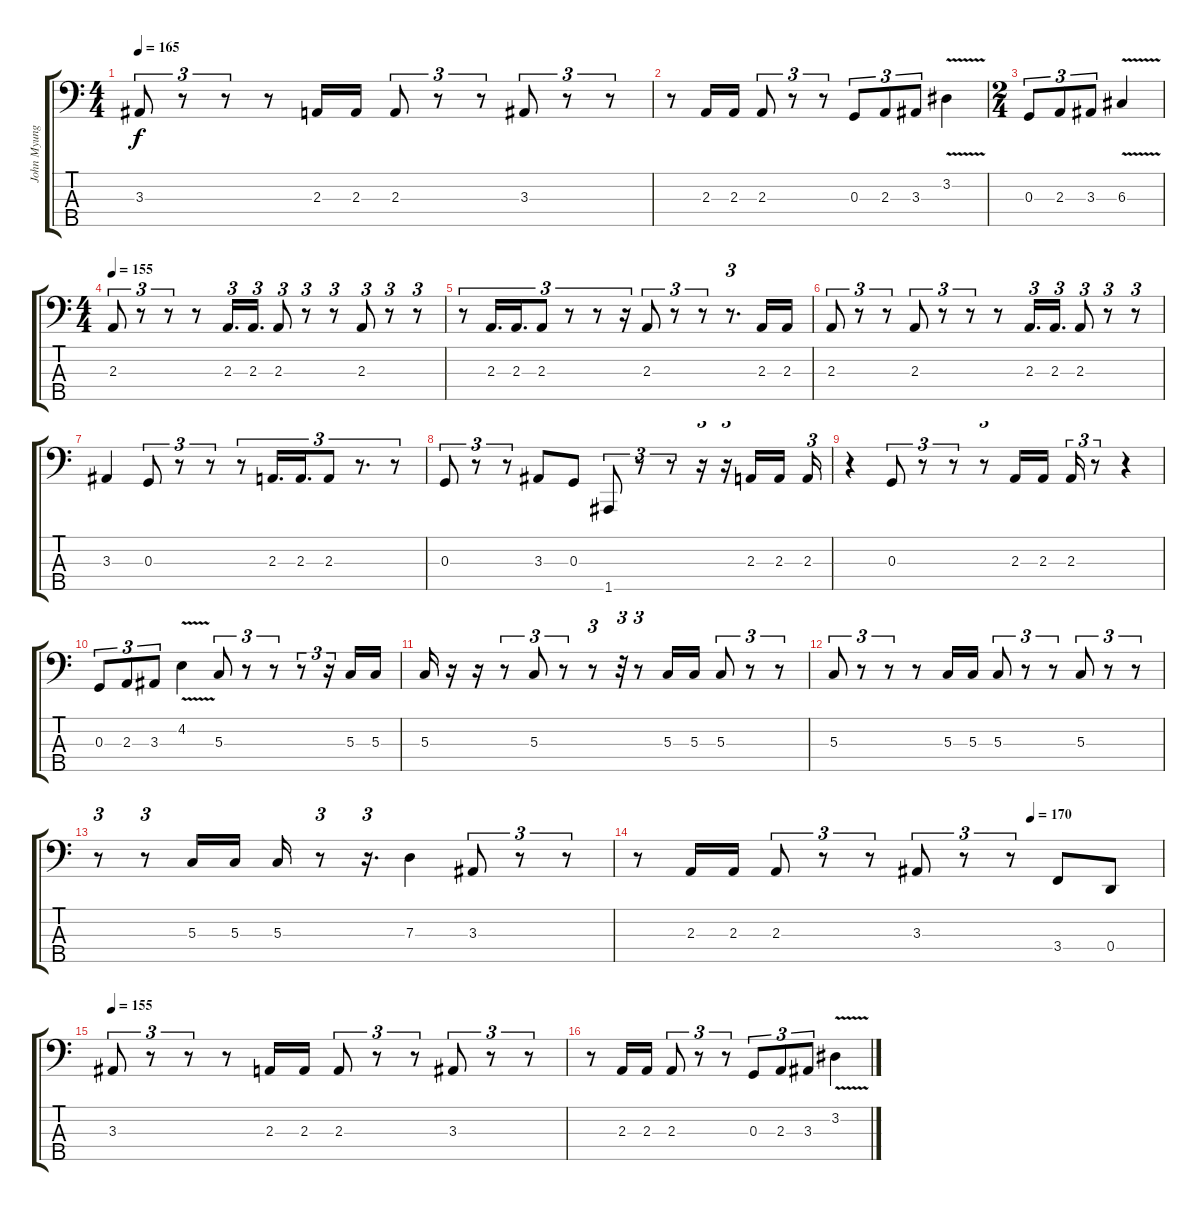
\track ("John Myung" "John Myung") {instrument electricbassfinger}
\staff {score tabs}
\tuning (F2 C2 G1 D1 A0) {hide}
\ts (4 4)
\tempo 155
\tempo 165
\clef f4
\ks c
3.3.8{tu (3 2) dy f} r.8{tu (3 2)} r.8{tu (3 2)} r.8 2.3.16 2.3.16 2.3.8{tu (3 2)} r.8{tu (3 2)} r.8{tu (3 2)} 3.3.8{tu (3 2)} r.8{tu (3 2)} r.8{tu (3 2)} |
r.8 2.3.16 2.3.16 2.3.8{tu (3 2)} r.8{tu (3 2)} r.8{tu (3 2)} 0.3.8{tu (3 2)} 2.3.8{tu (3 2)} 3.3.8{tu (3 2)} 3.2{v}.4 |
\ts (2 4)
0.3.8{tu (3 2)} 2.3.8{tu (3 2)} 3.3.8{tu (3 2)} 6.3{v}.4 |
\ts (4 4)
\tempo 155
2.3.8{tu (3 2)} r.8{tu (3 2)} r.8{tu (3 2)} r.8 2.3.16{d tu (3 2)} 2.3.16{d tu (3 2)} 2.3.8{tu (3 2)} r.8{tu (3 2)} r.8{tu (3 2)} 2.3.8{tu (3 2)} r.8{tu (3 2)} r.8{tu (3 2)} |
r.8{tu (3 2)} 2.3.16{d tu (3 2)} 2.3.16{d tu (3 2)} 2.3.8{tu (3 2)} r.8{tu (3 2)} r.8{tu (3 2)} r.16{tu (3 2)} 2.3.8{tu (3 2)} r.8{tu (3 2)} r.8{tu (3 2)} r.8{d tu (3 2)} 2.3.16 2.3.16 |
2.3.8{tu (3 2)} r.8{tu (3 2)} r.8{tu (3 2)} 2.3.8{tu (3 2)} r.8{tu (3 2)} r.8{tu (3 2)} r.8 2.3.16{d tu (3 2)} 2.3.16{d tu (3 2)} 2.3.8{tu (3 2)} r.8{tu (3 2)} r.8{tu (3 2)} |
3.3.4 0.3.8{tu (3 2)} r.8{tu (3 2)} r.8{tu (3 2)} r.8{tu (3 2)} 2.3.16{d tu (3 2)} 2.3.16{d tu (3 2)} 2.3.8{tu (3 2)} r.8{d tu (3 2)} r.8{tu (3 2)} |
0.3.8{tu (3 2)} r.8{tu (3 2)} r.8{tu (3 2)} 3.3.8 0.3.8 1.5.8{tu (3 2)} r.8{tu (3 2)} r.8{tu (3 2)} r.16{tu (3 2)} r.16{tu (3 2)} 2.3.16 2.3.16{beam splitsecondary} 2.3.16{tu (3 2)} |
r.4 0.3.8{tu (3 2)} r.8{tu (3 2)} r.8{tu (3 2)} r.8{tu (3 2)} 2.3.16 2.3.16{beam splitsecondary} 2.3.16{tu (3 2)} r.8{tu (3 2)} r.4{tu (3 2)} |
0.3.8{tu (3 2)} 2.3.8{tu (3 2)} 3.3.8{tu (3 2)} 4.2{v}.4 5.3.8{tu (3 2)} r.8{tu (3 2)} r.8{tu (3 2)} r.8{tu (3 2)} r.16{tu (3 2)} 5.3.16 5.3.16 |
5.3.16 r.16 r.16 r.8{tu (3 2)} 5.3.8{tu (3 2)} r.8{tu (3 2)} r.8{tu (3 2)} r.32{tu (3 2)} r.8{tu (3 2)} 5.3.16 5.3.16 5.3.8{tu (3 2)} r.8{tu (3 2)} r.8{tu (3 2)} |
5.3.8{tu (3 2)} r.8{tu (3 2)} r.8{tu (3 2)} r.8 5.3.16 5.3.16 5.3.8{tu (3 2)} r.8{tu (3 2)} r.8{tu (3 2)} 5.3.8{tu (3 2)} r.8{tu (3 2)} r.8{tu (3 2)} |
r.8{tu (3 2)} r.8{tu (3 2)} 5.3.16 5.3.16 5.3.16 r.8{tu (3 2)} r.16{d tu (3 2)} 7.3.4 3.3.8{tu (3 2)} r.8{tu (3 2)} r.8{tu (3 2)} |
\tempo (170 0.75)
r.8 2.3.16 2.3.16 2.3.8{tu (3 2)} r.8{tu (3 2)} r.8{tu (3 2)} 3.3.8{tu (3 2)} r.8{tu (3 2)} r.8{tu (3 2)} 3.4.8 0.4.8 |
\tempo 155
3.3.8{tu (3 2)} r.8{tu (3 2)} r.8{tu (3 2)} r.8 2.3.16 2.3.16 2.3.8{tu (3 2)} r.8{tu (3 2)} r.8{tu (3 2)} 3.3.8{tu (3 2)} r.8{tu (3 2)} r.8{tu (3 2)} |
r.8 2.3.16 2.3.16 2.3.8{tu (3 2)} r.8{tu (3 2)} r.8{tu (3 2)} 0.3.8{tu (3 2)} 2.3.8{tu (3 2)} 3.3.8{tu (3 2)} 3.2{v}.4
